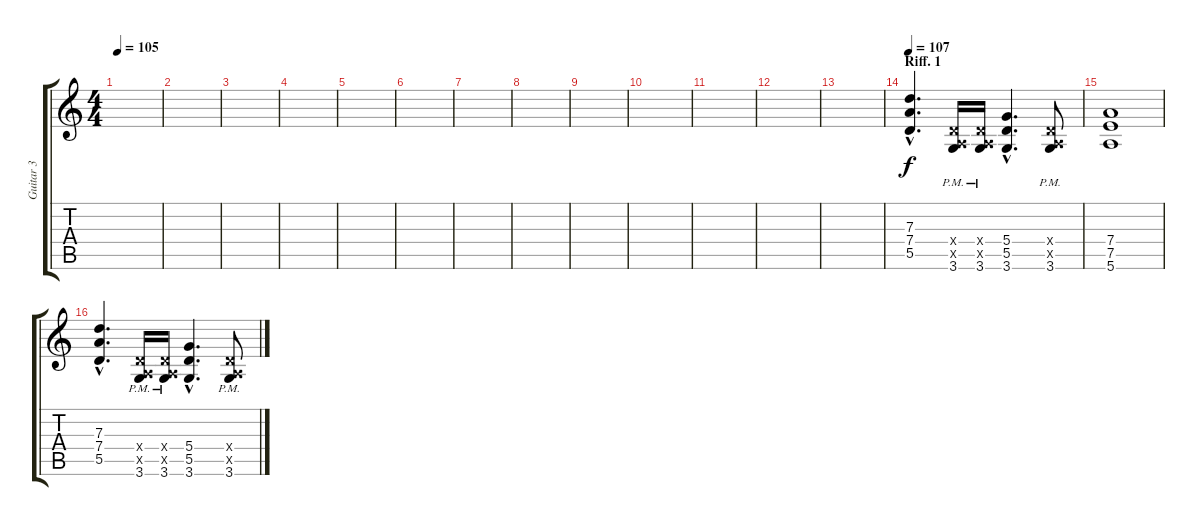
\track ("Guitar 3" "Guitar 3") {instrument distortionguitar}
\staff {score tabs}
\tuning (E4 B3 G3 D3 A2 E2) {hide}
\ts (4 4)
\tempo 105
\clef g2
\ks c
|
|
|
\section ("" "")
|
|
|
|
|
|
|
|
|
|
\section ("" "Riff. 1")
\tempo 107
(7.3{hac} 7.4{hac} 5.5{hac}).4{d volume 10} (0.4{x} 0.5{x} 3.6{pm}).16 (0.4{x} 0.5{x} 3.6{pm}).16 (5.4{hac} 5.5{hac} 3.6{hac}).4{d} (0.4{x} 0.5{x} 3.6{pm}).8 |
(7.4 7.5 5.6).1 |
(7.3{hac} 7.4{hac} 5.5{hac}).4{d} (0.4{x} 0.5{x} 3.6{pm}).16 (0.4{x} 0.5{x} 3.6{pm}).16 (5.4{hac} 5.5{hac} 3.6{hac}).4{d} (0.4{x} 0.5{x} 3.6{pm}).8
